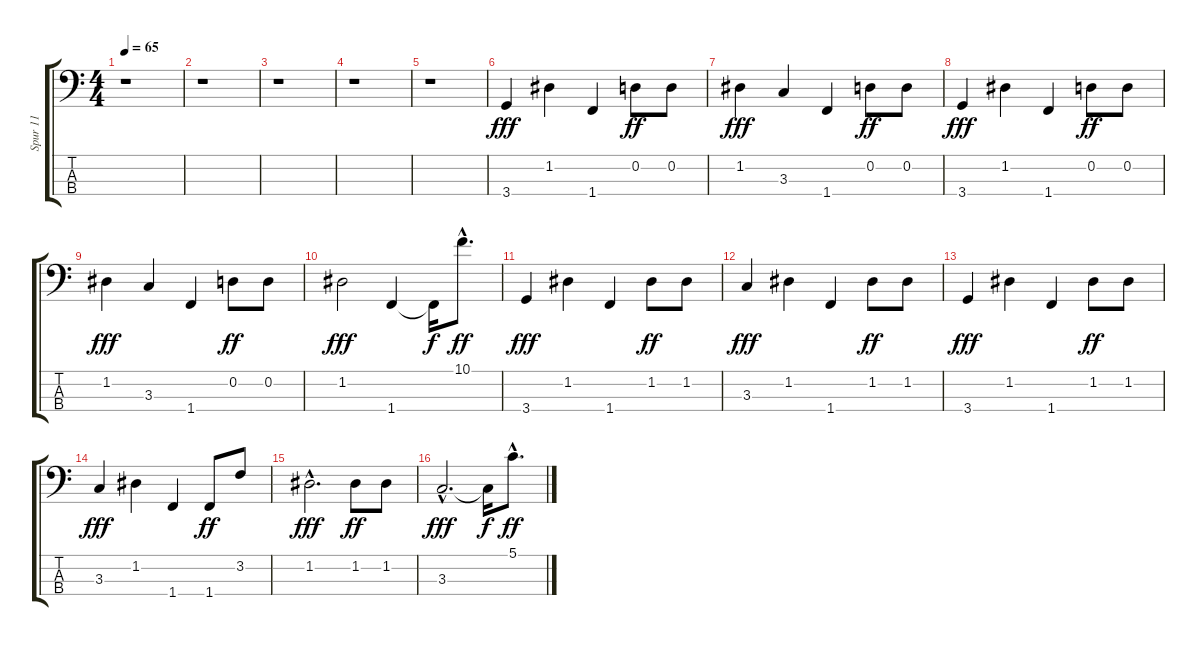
\track ("Spur 11" "Spur 11") {instrument fretlessbass}
\staff {score tabs}
\tuning (G2 D2 A1 E1) {hide}
\ts (4 4)
\tempo 65
\clef f4
\ks c
r.1{dy fff instrument fretlessbass} |
r.1 |
r.1 |
r.1 |
r.1 |
3.4.4{instrument fretlessbass} 1.2.4 1.4.4 0.2.8{dy ff} 0.2.8 |
1.2.4{dy fff} 3.3.4 1.4.4 0.2.8{dy ff} 0.2.8 |
3.4.4{dy fff instrument fretlessbass} 1.2.4 1.4.4 0.2.8{dy ff} 0.2.8 |
1.2.4{dy fff} 3.3.4 1.4.4 0.2.8{dy ff} 0.2.8 |
1.2.2{dy fff} 1.4.4 1.4{t}.16{dy f} 10.1{hac}.8{d dy ff} |
3.4.4{dy fff} 1.2.4 1.4.4 1.2.8{dy ff} 1.2.8 |
3.3.4{dy fff instrument fretlessbass} 1.2.4 1.4.4 1.2.8{dy ff} 1.2.8 |
3.4.4{dy fff} 1.2.4 1.4.4 1.2.8{dy ff} 1.2.8 |
3.3.4{dy fff instrument fretlessbass} 1.2.4 1.4.4 1.4.8{dy ff} 3.2.8 |
1.2{hac}.2{d dy fff} 1.2.8{dy ff} 1.2.8 |
3.3{hac}.2{d dy fff} 3.3{t}.16{dy f} 5.1{hac}.8{d dy ff}
